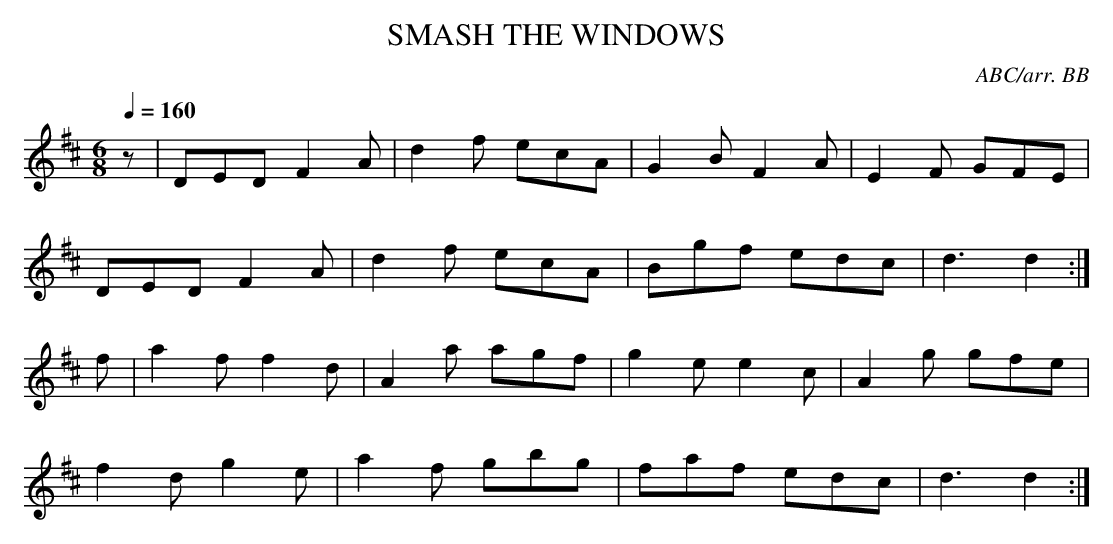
X:1
T:SMASH THE WINDOWS
C:ABC/arr. BB
Q:1/4=160
L:1/8
M:6/8
K:D
z|DED F2A|d2f ecA|G2B F2A|E2F GFE|
DED F2A|d2f ecA|Bgf edc|d3 d2 :|
f|a2f f2d|A2a agf|g2e e2c|A2g gfe|
f2d g2e|a2f gbg|faf edc|d3 d2 :|
